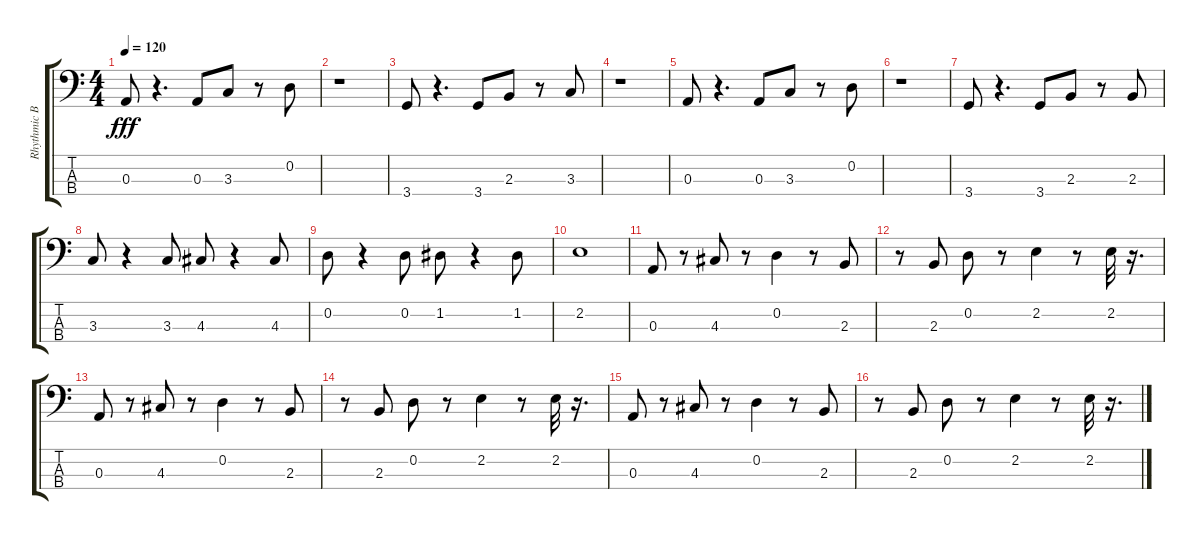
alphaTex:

\track ("Rhythmic Bass" "Rhythmic B") {instrument synthbass1}
\staff {score tabs}
\tuning (G2 D2 A1 E1) {hide}
\ts (4 4)
\tempo 120
\clef f4
\ks c
0.3.8{dy fff} r.4{d} 0.3.8 3.3.8 r.8 0.2.8 |
r.1 |
3.4.8 r.4{d} 3.4.8 2.3.8 r.8 3.3.8 |
r.1 |
0.3.8 r.4{d} 0.3.8 3.3.8 r.8 0.2.8 |
r.1 |
3.4.8 r.4{d} 3.4.8 2.3.8 r.8 2.3.8 |
3.3.8 r.4 3.3.8 4.3.8 r.4 4.3.8 |
0.2.8 r.4 0.2.8 1.2.8 r.4 1.2.8 |
2.2.1 |
0.3.8 r.8 4.3.8 r.8 0.2.4 r.8 2.3.8 |
r.8 2.3.8 0.2.8 r.8 2.2.4 r.8 2.2.32 r.16{d} |
0.3.8 r.8 4.3.8 r.8 0.2.4 r.8 2.3.8 |
r.8 2.3.8 0.2.8 r.8 2.2.4 r.8 2.2.32 r.16{d} |
0.3.8 r.8 4.3.8 r.8 0.2.4 r.8 2.3.8 |
r.8 2.3.8 0.2.8 r.8 2.2.4 r.8 2.2.32 r.16{d}
